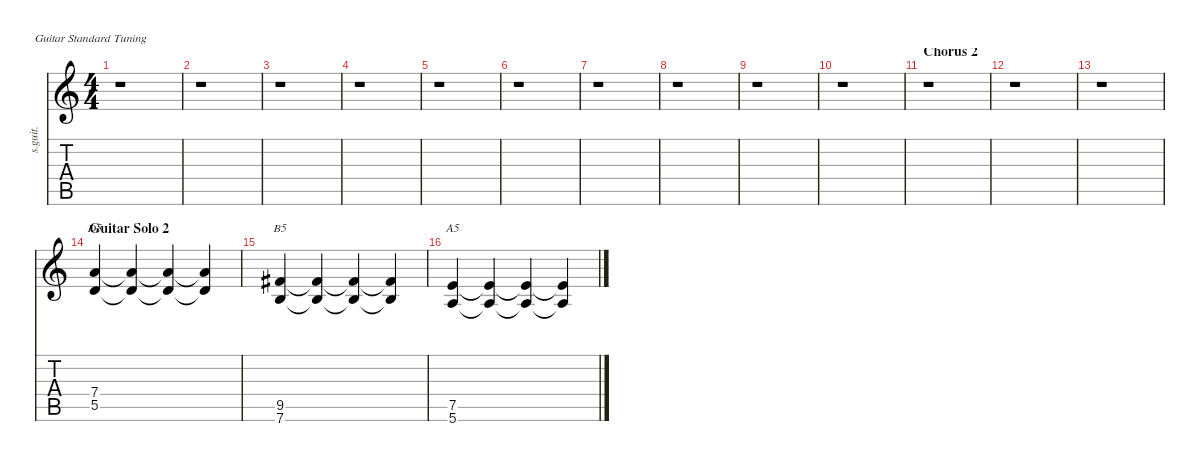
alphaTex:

\defaultSystemsLayout 4
\hideDynamics
\bracketExtendMode nobrackets
\track ("David Gilmour - Rhythm Guitar" "s.guit.") {instrument distortionguitar}
\staff {score tabs}
\tuning (E4 B3 G3 D3 A2 E2)
\chord ("D5" 3 1 2 2 0 x) {showdiagram false}
\chord ("B5" 3 1 2 2 0 x) {showdiagram false}
\chord ("A5" 3 1 2 2 0 x) {showdiagram false}
\ts (4 4)
\tempo (64 hide)
\clef g2
\ks c
r.1{dy f} |
r.1 |
r.1 |
r.1 |
r.1 |
r.1 |
r.1 |
r.1 |
r.1 |
r.1 |
\section ("" "Chorus 2")
r.1 |
r.1 |
r.1 |
\section ("" "Guitar Solo 2")
(7.4 5.5).4{ch "D5" lyrics (0 "") lyrics (1 "") lyrics (2 "") lyrics (3 "") lyrics (4 "")} (7.4{t} 5.5{t}).4{lyrics (0 "") lyrics (1 "") lyrics (2 "") lyrics (3 "") lyrics (4 "")} (7.4{t} 5.5{t}).4{lyrics (0 "") lyrics (1 "") lyrics (2 "") lyrics (3 "") lyrics (4 "")} (7.4{t} 5.5{t}).4{lyrics (0 "") lyrics (1 "") lyrics (2 "") lyrics (3 "") lyrics (4 "")} |
(9.5{acc #} 7.6).4{ch "B5" lyrics (0 "") lyrics (1 "") lyrics (2 "") lyrics (3 "") lyrics (4 "")} (9.5{t acc #} 7.6{t}).4{lyrics (0 "") lyrics (1 "") lyrics (2 "") lyrics (3 "") lyrics (4 "")} (9.5{t acc #} 7.6{t}).4{lyrics (0 "") lyrics (1 "") lyrics (2 "") lyrics (3 "") lyrics (4 "")} (9.5{t acc #} 7.6{t}).4{lyrics (0 "") lyrics (1 "") lyrics (2 "") lyrics (3 "") lyrics (4 "")} |
(7.5 5.6).4{ch "A5" lyrics (0 "") lyrics (1 "") lyrics (2 "") lyrics (3 "") lyrics (4 "")} (7.5{t} 5.6{t}).4{lyrics (0 "") lyrics (1 "") lyrics (2 "") lyrics (3 "") lyrics (4 "")} (7.5{t} 5.6{t}).4{lyrics (0 "") lyrics (1 "") lyrics (2 "") lyrics (3 "") lyrics (4 "")} (7.5{t} 5.6{t}).4{lyrics (0 "") lyrics (1 "") lyrics (2 "") lyrics (3 "") lyrics (4 "")}
